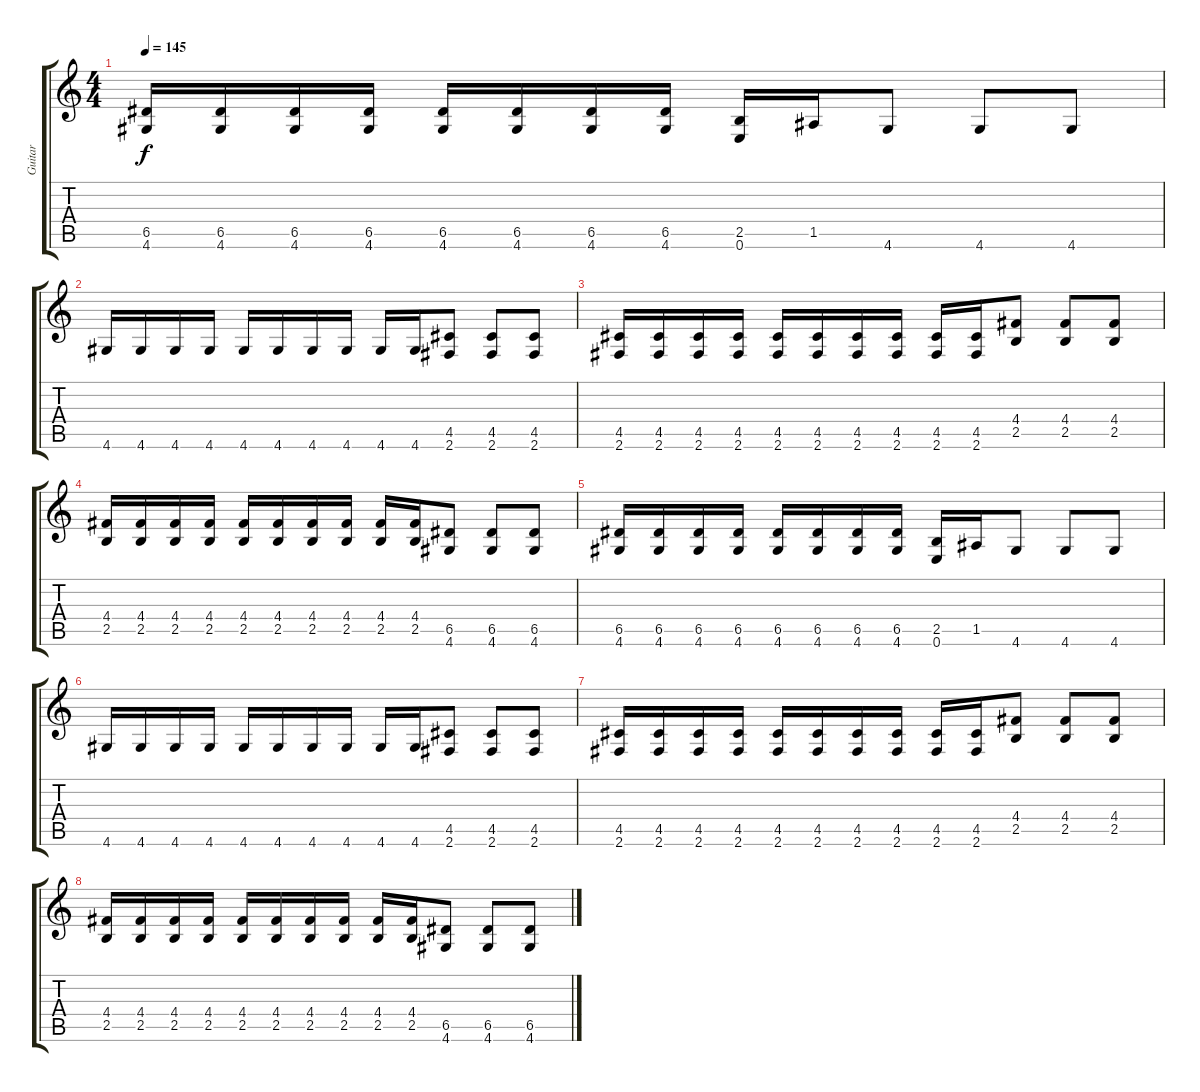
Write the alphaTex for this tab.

\track ("Guitar" "Guitar") {instrument electricguitarmuted}
\staff {score tabs}
\tuning (E4 B3 G3 D3 A2 E2) {hide}
\ts (4 4)
\tempo 145
\clef g2
\ks c
(6.5 4.6).16{dy f} (6.5 4.6).16 (6.5 4.6).16 (6.5 4.6).16 (6.5 4.6).16 (6.5 4.6).16 (6.5 4.6).16 (6.5 4.6).16 (2.5 0.6).16 1.5.16 4.6.8 4.6.8 4.6.8 |
4.6.16 4.6.16 4.6.16 4.6.16 4.6.16 4.6.16 4.6.16 4.6.16 4.6.16 4.6.16 (4.5 2.6).8 (4.5 2.6).8 (4.5 2.6).8 |
(4.5 2.6).16 (4.5 2.6).16 (4.5 2.6).16 (4.5 2.6).16 (4.5 2.6).16 (4.5 2.6).16 (4.5 2.6).16 (4.5 2.6).16 (4.5 2.6).16 (4.5 2.6).16 (4.4 2.5).8 (4.4 2.5).8 (4.4 2.5).8 |
(4.4 2.5).16 (4.4 2.5).16 (4.4 2.5).16 (4.4 2.5).16 (4.4 2.5).16 (4.4 2.5).16 (4.4 2.5).16 (4.4 2.5).16 (4.4 2.5).16 (4.4 2.5).16 (6.5 4.6).8 (6.5 4.6).8 (6.5 4.6).8 |
(6.5 4.6).16 (6.5 4.6).16 (6.5 4.6).16 (6.5 4.6).16 (6.5 4.6).16 (6.5 4.6).16 (6.5 4.6).16 (6.5 4.6).16 (2.5 0.6).16 1.5.16 4.6.8 4.6.8 4.6.8 |
4.6.16 4.6.16 4.6.16 4.6.16 4.6.16 4.6.16 4.6.16 4.6.16 4.6.16 4.6.16 (4.5 2.6).8 (4.5 2.6).8 (4.5 2.6).8 |
(4.5 2.6).16 (4.5 2.6).16 (4.5 2.6).16 (4.5 2.6).16 (4.5 2.6).16 (4.5 2.6).16 (4.5 2.6).16 (4.5 2.6).16 (4.5 2.6).16 (4.5 2.6).16 (4.4 2.5).8 (4.4 2.5).8 (4.4 2.5).8 |
(4.4 2.5).16 (4.4 2.5).16 (4.4 2.5).16 (4.4 2.5).16 (4.4 2.5).16 (4.4 2.5).16 (4.4 2.5).16 (4.4 2.5).16 (4.4 2.5).16 (4.4 2.5).16 (6.5 4.6).8 (6.5 4.6).8 (6.5 4.6).8
